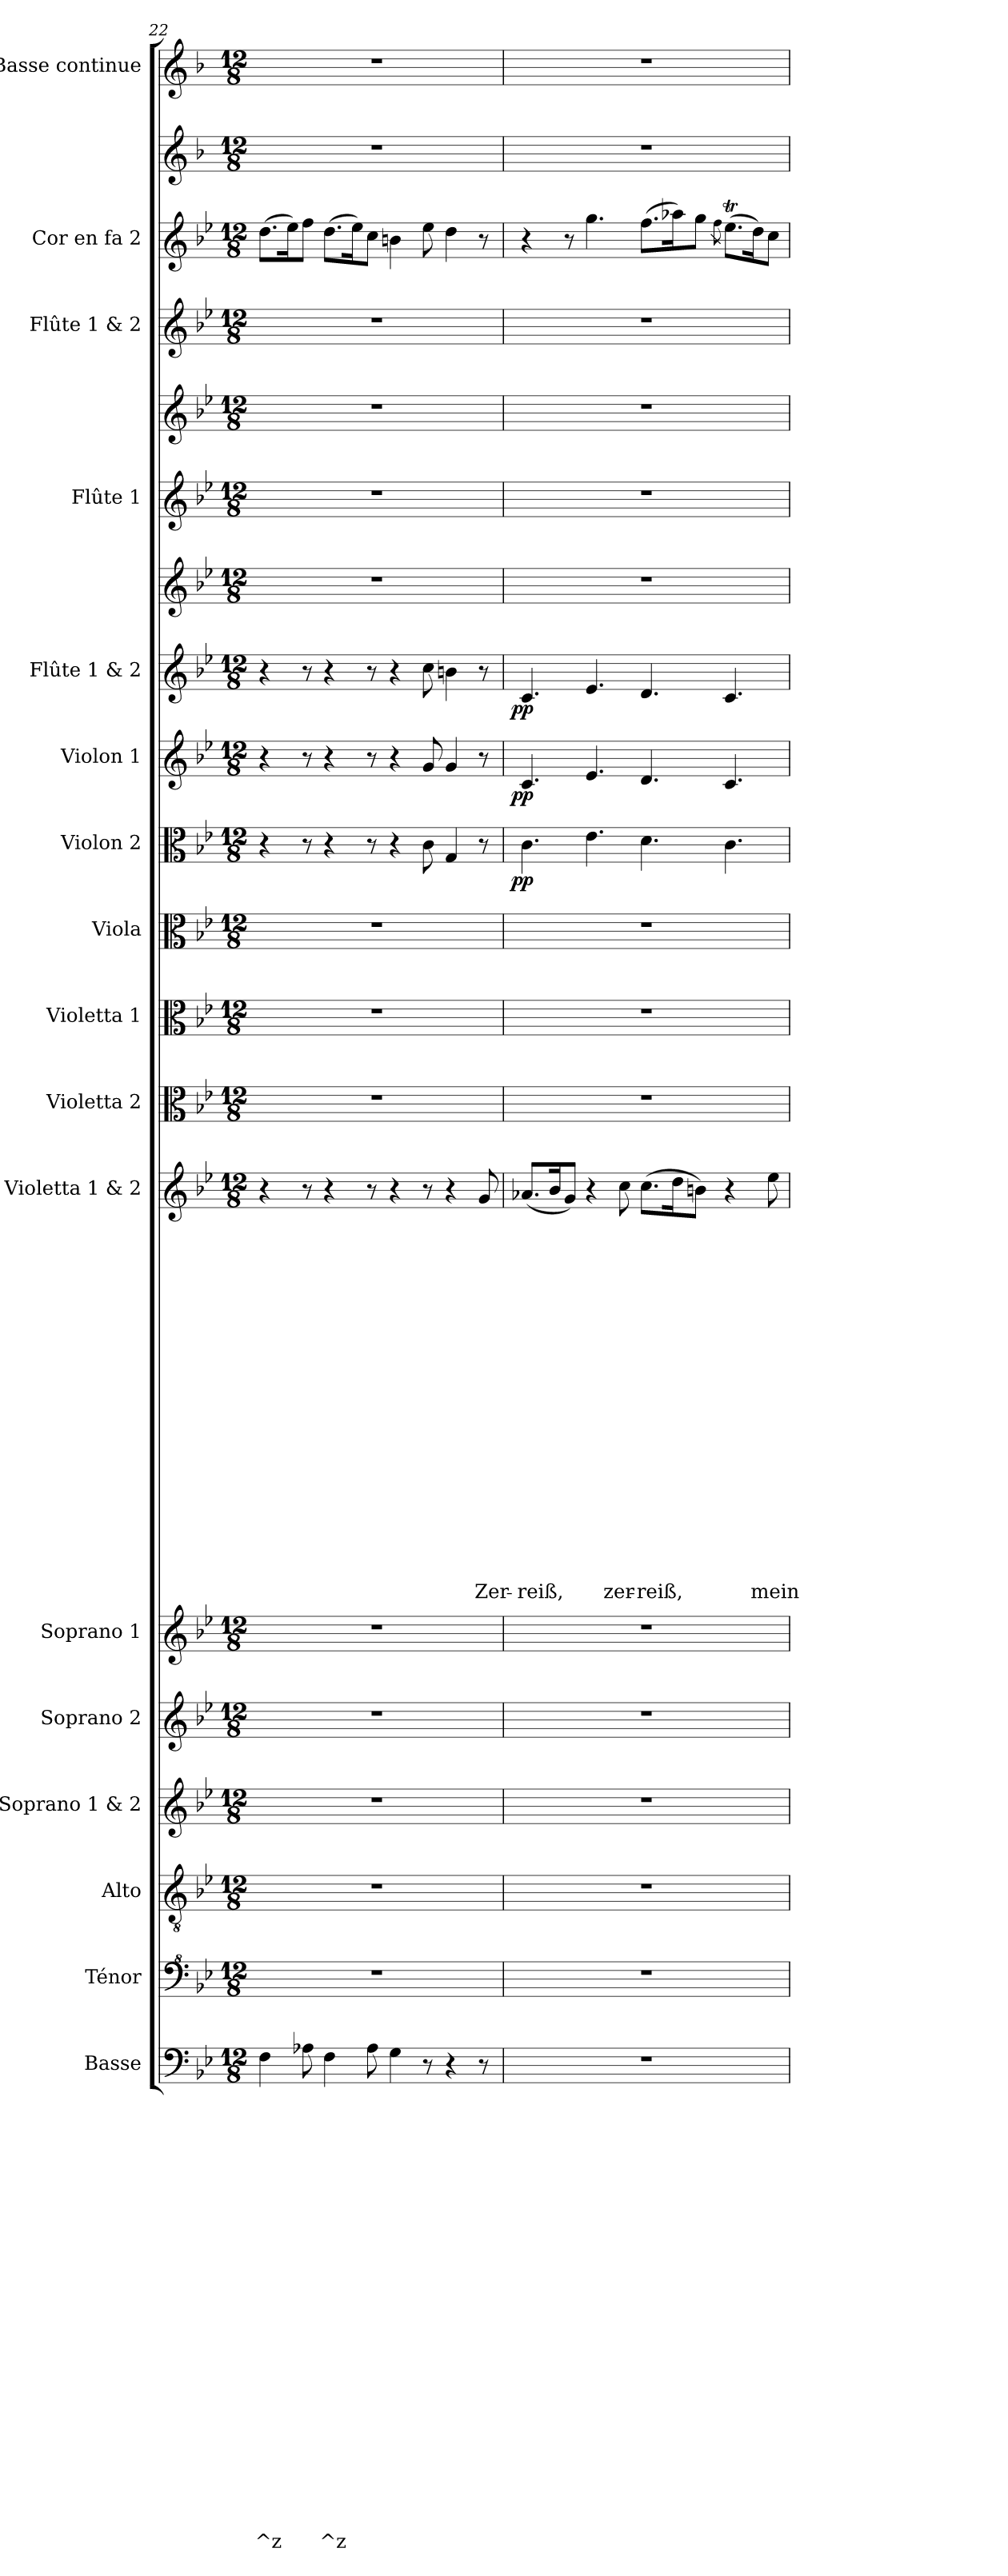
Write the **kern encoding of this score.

**kern	**text	**text	**text	**text	**text	**text	**text	**text	**text	**text	**text	**text	**text	**text	**text	**text	**text	**text	**text	**text	**text	**text	**text	**text	**kern	**kern	**kern	**kern	**kern	**kern	**text	**text	**text	**text	**text	**text	**text	**text	**text	**text	**text	**text	**text	**text	**text	**text	**text	**text	**text	**text	**kern	**kern	**kern	**kern	**dynam	**kern	**dynam	**kern	**kern	**dynam	**kern	**kern	**kern	**kern	**kern	**kern
*part17	*part17	*part17	*part17	*part17	*part17	*part17	*part17	*part17	*part17	*part17	*part17	*part17	*part17	*part17	*part17	*part17	*part17	*part17	*part17	*part17	*part17	*part17	*part17	*part17	*part16	*part15	*part14	*part13	*part12	*part11	*part11	*part11	*part11	*part11	*part11	*part11	*part11	*part11	*part11	*part11	*part11	*part11	*part11	*part11	*part11	*part11	*part11	*part11	*part11	*part11	*part10	*part9	*part8	*part7	*part7	*part6	*part6	*part5	*part5	*part5	*part4	*part4	*part3	*part2	*part2	*part1
*staff20	*staff20	*staff20	*staff20	*staff20	*staff20	*staff20	*staff20	*staff20	*staff20	*staff20	*staff20	*staff20	*staff20	*staff20	*staff20	*staff20	*staff20	*staff20	*staff20	*staff20	*staff20	*staff20	*staff20	*staff20	*staff19	*staff18	*staff17	*staff16	*staff15	*staff14	*staff14	*staff14	*staff14	*staff14	*staff14	*staff14	*staff14	*staff14	*staff14	*staff14	*staff14	*staff14	*staff14	*staff14	*staff14	*staff14	*staff14	*staff14	*staff14	*staff14	*staff13	*staff12	*staff11	*staff10	*staff10	*staff9	*staff9	*staff8	*staff7	*staff7/8	*staff6	*staff5	*staff4	*staff3	*staff2	*staff1
*I"Basse	*	*	*	*	*	*	*	*	*	*	*	*	*	*	*	*	*	*	*	*	*	*	*	*	*I"Ténor	*I"Alto	*I"Soprano 1 & 2	*I"Soprano 2	*I"Soprano 1	*I"Violetta 1 & 2	*	*	*	*	*	*	*	*	*	*	*	*	*	*	*	*	*	*	*	*	*I"Violetta 2	*I"Violetta 1	*I"Viola	*I"Violon 2	*	*I"Violon 1	*	*I"Flûte 1 & 2	*	*	*I"Flûte 1	*	*I"Flûte 1 & 2	*I"Cor en fa 2	*	*I"Basse continue
*I'Bas	*	*	*	*	*	*	*	*	*	*	*	*	*	*	*	*	*	*	*	*	*	*	*	*	*I'T	*I'A	*I'Pno	*I'S 2	*I'S 1	*	*	*	*	*	*	*	*	*	*	*	*	*	*	*	*	*	*	*	*	*	*I'Vta 2	*I'Vta 1	*I'Vla	*I'Vln 2	*	*I'Vln 1	*	*I'Vln 1	*	*	*I'Fl 1	*	*	*I'Cor 2	*	*I'BC
*clefF4	*	*	*	*	*	*	*	*	*	*	*	*	*	*	*	*	*	*	*	*	*	*	*	*	*clefF^4	*clefGv2	*clefG2	*clefG2	*clefG2	*clefG2	*	*	*	*	*	*	*	*	*	*	*	*	*	*	*	*	*	*	*	*	*clefC3	*clefC3	*clefC3	*clefC3	*	*clefG2	*	*clefG2	*clefG2	*	*clefG2	*clefG2	*clefG2	*clefG2	*clefG2	*clefG2
*ITrd7c12	*	*	*	*	*	*	*	*	*	*	*	*	*	*	*	*	*	*	*	*	*	*	*	*	*	*	*	*	*	*	*	*	*	*	*	*	*	*	*	*	*	*	*	*	*	*	*	*	*	*	*	*	*	*	*	*	*	*	*	*	*	*	*	*	*ITrd4c7	*ITrd4c7
*k[b-e-]	*	*	*	*	*	*	*	*	*	*	*	*	*	*	*	*	*	*	*	*	*	*	*	*	*k[b-e-]	*k[b-e-]	*k[b-e-]	*k[b-e-]	*k[b-e-]	*k[b-e-]	*	*	*	*	*	*	*	*	*	*	*	*	*	*	*	*	*	*	*	*	*k[b-e-]	*k[b-e-]	*k[b-e-]	*k[b-e-]	*	*k[b-e-]	*	*k[b-e-]	*k[b-e-]	*	*k[b-e-]	*k[b-e-]	*k[b-e-]	*k[b-e-]	*k[b-e-]	*k[b-e-]
*B-:	*	*	*	*	*	*	*	*	*	*	*	*	*	*	*	*	*	*	*	*	*	*	*	*	*B-:	*B-:	*B-:	*B-:	*B-:	*B-:	*	*	*	*	*	*	*	*	*	*	*	*	*	*	*	*	*	*	*	*	*B-:	*B-:	*B-:	*B-:	*	*B-:	*	*B-:	*B-:	*	*B-:	*B-:	*B-:	*B-:	*B-:	*B-:
*M12/8	*	*	*	*	*	*	*	*	*	*	*	*	*	*	*	*	*	*	*	*	*	*	*	*	*M12/8	*M12/8	*M12/8	*M12/8	*M12/8	*M12/8	*	*	*	*	*	*	*	*	*	*	*	*	*	*	*	*	*	*	*	*	*M12/8	*M12/8	*M12/8	*M12/8	*	*M12/8	*	*M12/8	*M12/8	*	*M12/8	*M12/8	*M12/8	*M12/8	*M12/8	*M12/8
=22	=22	=22	=22	=22	=22	=22	=22	=22	=22	=22	=22	=22	=22	=22	=22	=22	=22	=22	=22	=22	=22	=22	=22	=22	=22	=22	=22	=22	=22	=22	=22	=22	=22	=22	=22	=22	=22	=22	=22	=22	=22	=22	=22	=22	=22	=22	=22	=22	=22	=22	=22	=22	=22	=22	=22	=22	=22	=22	=22	=22	=22	=22	=22	=22	=22	=22
4FF\	.	.	.	.	.	.	.	.	.	.	.	.	.	.	.	.	.	.	.	.	.	.	.	^z	1.r	1.r	1.r	1.r	1.r	4r	.	.	.	.	.	.	.	.	.	.	.	.	.	.	.	.	.	.	.	.	1.r	1.r	1.r	4r	.	4r	.	4r	1.r	.	1.r	1.r	1.r	(>8.dd\L	1.r	1.r
.	.	.	.	.	.	.	.	.	.	.	.	.	.	.	.	.	.	.	.	.	.	.	.	.	.	.	.	.	.	.	.	.	.	.	.	.	.	.	.	.	.	.	.	.	.	.	.	.	.	.	.	.	.	.	.	.	.	.	.	.	.	.	.	16ee-\k)	.	.
8AA-X\	.	.	.	.	.	.	.	.	.	.	.	.	.	.	.	.	.	.	.	.	.	.	.	.	.	.	.	.	.	8r	.	.	.	.	.	.	.	.	.	.	.	.	.	.	.	.	.	.	.	.	.	.	.	8r	.	8r	.	8r	.	.	.	.	.	8ff\J	.	.
4FF\	.	.	.	.	.	.	.	.	.	.	.	.	.	.	.	.	.	.	.	.	.	.	.	^z	.	.	.	.	.	4r	.	.	.	.	.	.	.	.	.	.	.	.	.	.	.	.	.	.	.	.	.	.	.	4r	.	4r	.	4r	.	.	.	.	.	(>8.dd\L	.	.
.	.	.	.	.	.	.	.	.	.	.	.	.	.	.	.	.	.	.	.	.	.	.	.	.	.	.	.	.	.	.	.	.	.	.	.	.	.	.	.	.	.	.	.	.	.	.	.	.	.	.	.	.	.	.	.	.	.	.	.	.	.	.	.	16ee-\k)	.	.
8AA-\	.	.	.	.	.	.	.	.	.	.	.	.	.	.	.	.	.	.	.	.	.	.	.	.	.	.	.	.	.	8r	.	.	.	.	.	.	.	.	.	.	.	.	.	.	.	.	.	.	.	.	.	.	.	8r	.	8r	.	8r	.	.	.	.	.	8cc\J	.	.
4GG\	.	.	.	.	.	.	.	.	.	.	.	.	.	.	.	.	.	.	.	.	.	.	.	.	.	.	.	.	.	4r	.	.	.	.	.	.	.	.	.	.	.	.	.	.	.	.	.	.	.	.	.	.	.	4r	.	4r	.	4r	.	.	.	.	.	4bn\	.	.
8r	.	.	.	.	.	.	.	.	.	.	.	.	.	.	.	.	.	.	.	.	.	.	.	.	.	.	.	.	.	8r	.	.	.	.	.	.	.	.	.	.	.	.	.	.	.	.	.	.	.	.	.	.	.	8c\	.	8g/	.	8cc\	.	.	.	.	.	8ee-\	.	.
4r	.	.	.	.	.	.	.	.	.	.	.	.	.	.	.	.	.	.	.	.	.	.	.	.	.	.	.	.	.	4r	.	.	.	.	.	.	.	.	.	.	.	.	.	.	.	.	.	.	.	.	.	.	.	4G/	.	4g/	.	4bn\	.	.	.	.	.	4dd\	.	.
8r	.	.	.	.	.	.	.	.	.	.	.	.	.	.	.	.	.	.	.	.	.	.	.	.	.	.	.	.	.	8g/	.	.	.	.	.	.	.	.	.	.	.	.	.	.	.	.	.	.	.	Zer-	.	.	.	8r	.	8r	.	8r	.	.	.	.	.	8r	.	.
=23	=23	=23	=23	=23	=23	=23	=23	=23	=23	=23	=23	=23	=23	=23	=23	=23	=23	=23	=23	=23	=23	=23	=23	=23	=23	=23	=23	=23	=23	=23	=23	=23	=23	=23	=23	=23	=23	=23	=23	=23	=23	=23	=23	=23	=23	=23	=23	=23	=23	=23	=23	=23	=23	=23	=23	=23	=23	=23	=23	=23	=23	=23	=23	=23	=23	=23
!	!	!	!	!	!	!	!	!	!	!	!	!	!	!	!	!	!	!	!	!	!	!	!	!	!	!	!	!	!	!	!	!	!	!	!	!	!	!	!	!	!	!	!	!	!	!	!	!	!	!	!	!	!	!	!LO:DY:b:cj	!	!LO:DY:b:cj	!	!	!LO:DY:b=2:cj	!	!	!	!	!	!
1.r	.	.	.	.	.	.	.	.	.	.	.	.	.	.	.	.	.	.	.	.	.	.	.	.	1.r	1.r	1.r	1.r	1.r	(<8.a-X/L	.	.	.	.	.	.	.	.	.	.	.	.	.	.	.	.	.	.	.	-reiß,	1.r	1.r	1.r	4.c\	pp	4.c/	pp	4.c/	1.r	pp	1.r	1.r	1.r	4r	1.r	1.r
.	.	.	.	.	.	.	.	.	.	.	.	.	.	.	.	.	.	.	.	.	.	.	.	.	.	.	.	.	.	16b-/k	.	.	.	.	.	.	.	.	.	.	.	.	.	.	.	.	.	.	.	.	.	.	.	.	.	.	.	.	.	.	.	.	.	.	.	.
.	.	.	.	.	.	.	.	.	.	.	.	.	.	.	.	.	.	.	.	.	.	.	.	.	.	.	.	.	.	8g/J)	.	.	.	.	.	.	.	.	.	.	.	.	.	.	.	.	.	.	.	.	.	.	.	.	.	.	.	.	.	.	.	.	.	8r	.	.
.	.	.	.	.	.	.	.	.	.	.	.	.	.	.	.	.	.	.	.	.	.	.	.	.	.	.	.	.	.	4r	.	.	.	.	.	.	.	.	.	.	.	.	.	.	.	.	.	.	.	.	.	.	.	4.e-\	.	4.e-/	.	4.e-/	.	.	.	.	.	4.gg\	.	.
.	.	.	.	.	.	.	.	.	.	.	.	.	.	.	.	.	.	.	.	.	.	.	.	.	.	.	.	.	.	8cc\	.	.	.	.	.	.	.	.	.	.	.	.	.	.	.	.	.	.	.	zer-	.	.	.	.	.	.	.	.	.	.	.	.	.	.	.	.
.	.	.	.	.	.	.	.	.	.	.	.	.	.	.	.	.	.	.	.	.	.	.	.	.	.	.	.	.	.	(>8.cc\L	.	.	.	.	.	.	.	.	.	.	.	.	.	.	.	.	.	.	.	-reiß,	.	.	.	4.d\	.	4.d/	.	4.d/	.	.	.	.	.	(>8.ff\L	.	.
.	.	.	.	.	.	.	.	.	.	.	.	.	.	.	.	.	.	.	.	.	.	.	.	.	.	.	.	.	.	16dd\k	.	.	.	.	.	.	.	.	.	.	.	.	.	.	.	.	.	.	.	.	.	.	.	.	.	.	.	.	.	.	.	.	.	16aa-X\k)	.	.
.	.	.	.	.	.	.	.	.	.	.	.	.	.	.	.	.	.	.	.	.	.	.	.	.	.	.	.	.	.	8bn\J)	.	.	.	.	.	.	.	.	.	.	.	.	.	.	.	.	.	.	.	.	.	.	.	.	.	.	.	.	.	.	.	.	.	8gg\J	.	.
.	.	.	.	.	.	.	.	.	.	.	.	.	.	.	.	.	.	.	.	.	.	.	.	.	.	.	.	.	.	.	.	.	.	.	.	.	.	.	.	.	.	.	.	.	.	.	.	.	.	.	.	.	.	.	.	.	.	.	.	.	.	.	.	8qff\	.	.
.	.	.	.	.	.	.	.	.	.	.	.	.	.	.	.	.	.	.	.	.	.	.	.	.	.	.	.	.	.	4r	.	.	.	.	.	.	.	.	.	.	.	.	.	.	.	.	.	.	.	.	.	.	.	4.c\	.	4.c/	.	4.c/	.	.	.	.	.	(>8.ee-T\L	.	.
.	.	.	.	.	.	.	.	.	.	.	.	.	.	.	.	.	.	.	.	.	.	.	.	.	.	.	.	.	.	.	.	.	.	.	.	.	.	.	.	.	.	.	.	.	.	.	.	.	.	.	.	.	.	.	.	.	.	.	.	.	.	.	.	16dd\k)	.	.
.	.	.	.	.	.	.	.	.	.	.	.	.	.	.	.	.	.	.	.	.	.	.	.	.	.	.	.	.	.	8ee-\	.	.	.	.	.	.	.	.	.	.	.	.	.	.	.	.	.	.	.	mein	.	.	.	.	.	.	.	.	.	.	.	.	.	8cc\J	.	.
=	=	=	=	=	=	=	=	=	=	=	=	=	=	=	=	=	=	=	=	=	=	=	=	=	=	=	=	=	=	=	=	=	=	=	=	=	=	=	=	=	=	=	=	=	=	=	=	=	=	=	=	=	=	=	=	=	=	=	=	=	=	=	=	=	=	=
*-	*-	*-	*-	*-	*-	*-	*-	*-	*-	*-	*-	*-	*-	*-	*-	*-	*-	*-	*-	*-	*-	*-	*-	*-	*-	*-	*-	*-	*-	*-	*-	*-	*-	*-	*-	*-	*-	*-	*-	*-	*-	*-	*-	*-	*-	*-	*-	*-	*-	*-	*-	*-	*-	*-	*-	*-	*-	*-	*-	*-	*-	*-	*-	*-	*-	*-
